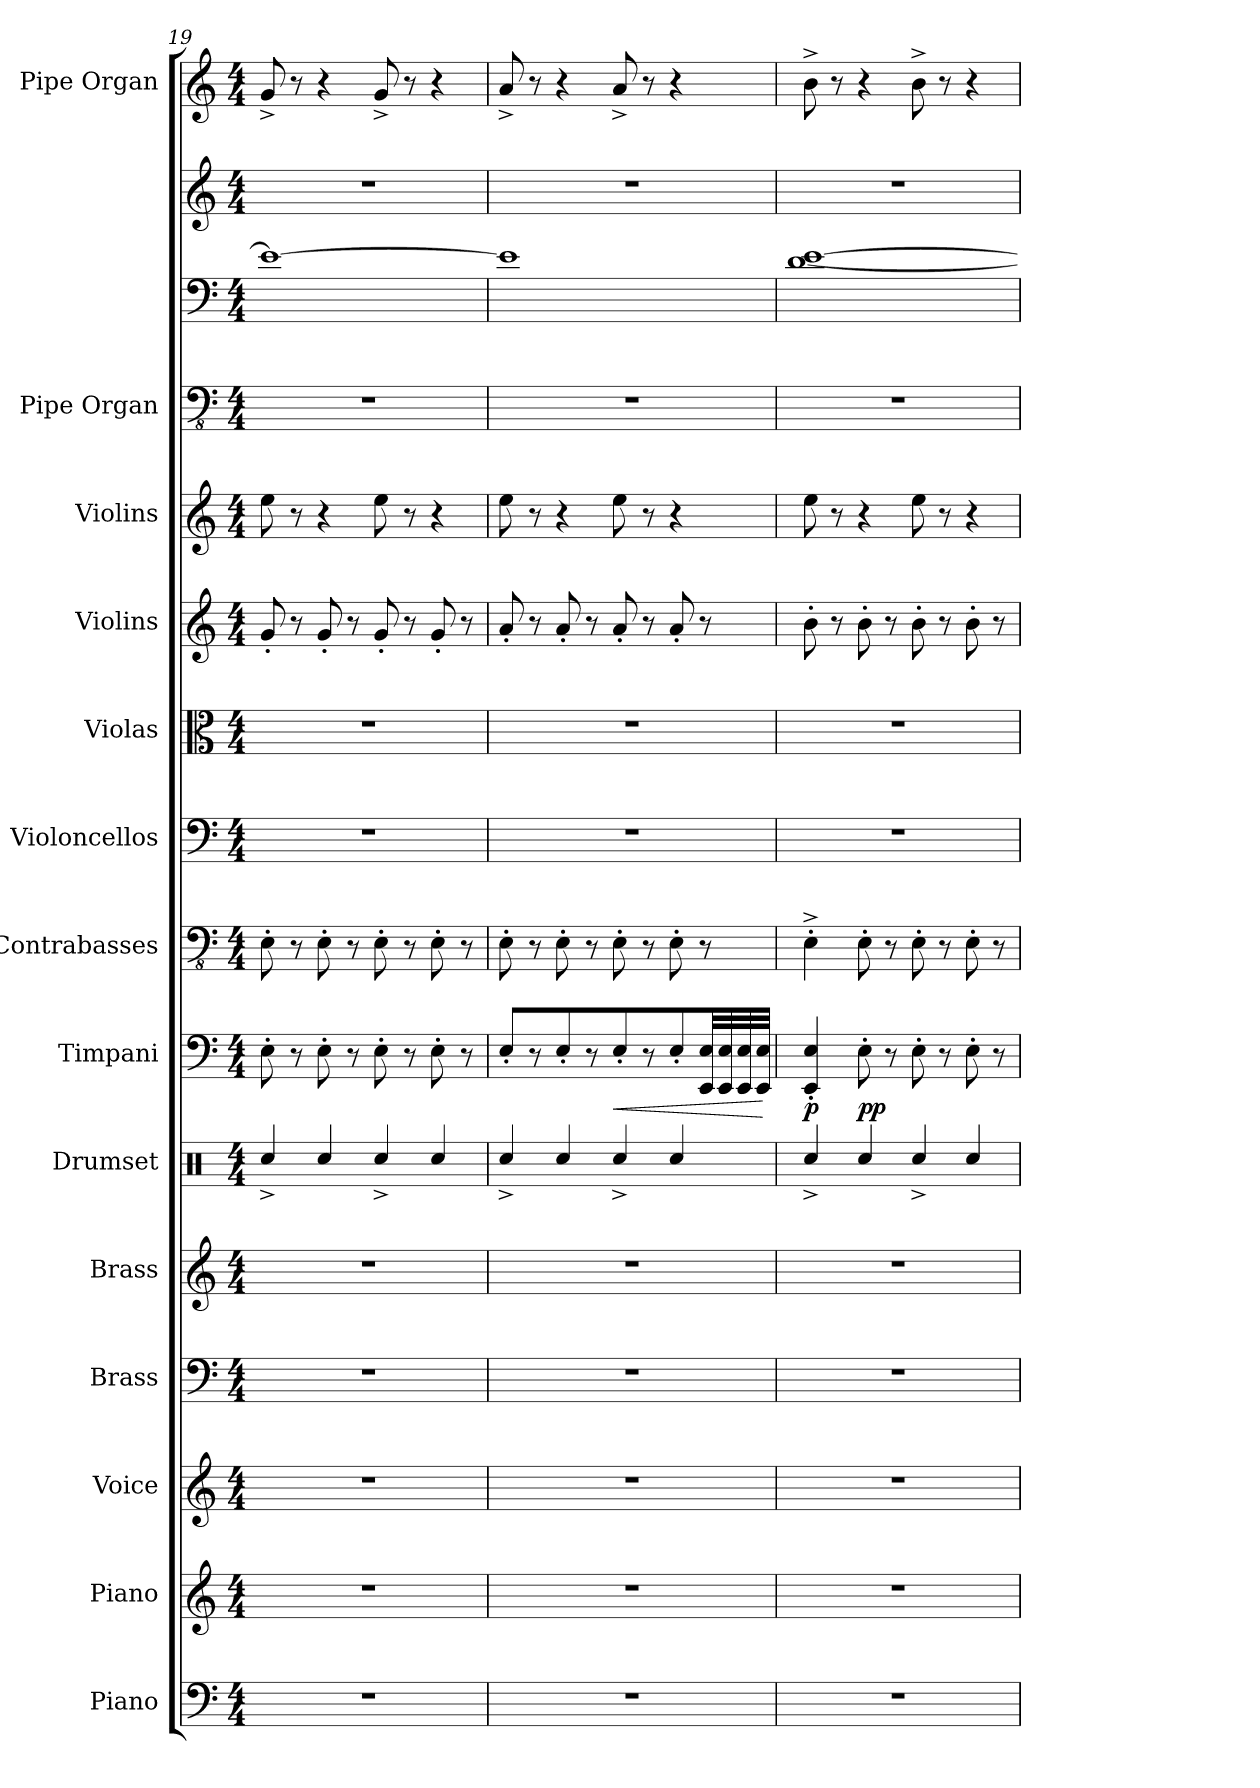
**kern	**kern	**kern	**kern	**kern	**kern	**kern	**dynam	**kern	**kern	**kern	**kern	**kern	**kern	**kern	**kern	**kern
*part14	*part13	*part12	*part11	*part10	*part9	*part8	*part8	*part7	*part6	*part5	*part4	*part3	*part2	*part2	*part2	*part1
*staff16	*staff15	*staff14	*staff13	*staff12	*staff11	*staff10	*staff10	*staff9	*staff8	*staff7	*staff6	*staff5	*staff4	*staff3	*staff2	*staff1
*I"Piano	*I"Piano	*I"Voice	*I"Brass	*I"Brass	*I"Drumset	*I"Timpani	*	*I"Contrabasses	*I"Violoncellos	*I"Violas	*I"Violins	*I"Violins	*I"Pipe Organ	*	*	*I"Pipe Organ
*I'Pno.	*I'Pno.	*I'Vo.	*I'Br.	*I'Br.	*I'Drs.	*I'Timp.	*	*I'Cbs.	*I'Vlcs.	*I'Vlas.	*I'Vlns.	*I'Vlns.	*I'Org.	*	*	*I'Org.
*clefF4	*clefG2	*clefG2	*clefF4	*clefG2	*clefX	*clefF4	*	*clefFv4	*clefF4	*clefC3	*clefG2	*clefG2	*clefFv4	*clefF4	*clefG2	*clefG2
*k[]	*k[]	*k[]	*k[]	*k[]	*k[]	*k[]	*	*k[]	*k[]	*k[]	*k[]	*k[]	*k[]	*k[]	*k[]	*k[]
*M4/4	*M4/4	*M4/4	*M4/4	*M4/4	*M4/4	*M4/4	*	*M4/4	*M4/4	*M4/4	*M4/4	*M4/4	*M4/4	*M4/4	*M4/4	*M4/4
=19	=19	=19	=19	=19	=19	=19	=19	=19	=19	=19	=19	=19	=19	=19	=19	=19
1r	1r	1r	1r	1r	4Rcc^/	8E'\	.	8EE'\	1r	1r	8g'/	8ee\	1r	1e_	1r	8g^/
.	.	.	.	.	.	8r	.	8r	.	.	8r	8r	.	.	.	8r
.	.	.	.	.	4Rcc/	8E'\	.	8EE'\	.	.	8g'/	4r	.	.	.	4r
.	.	.	.	.	.	8r	.	8r	.	.	8r	.	.	.	.	.
.	.	.	.	.	4Rcc^/	8E'\	.	8EE'\	.	.	8g'/	8ee\	.	.	.	8g^/
.	.	.	.	.	.	8r	.	8r	.	.	8r	8r	.	.	.	8r
.	.	.	.	.	4Rcc/	8E'\	.	8EE'\	.	.	8g'/	4r	.	.	.	4r
.	.	.	.	.	.	8r	.	8r	.	.	8r	.	.	.	.	.
=20	=20	=20	=20	=20	=20	=20	=20	=20	=20	=20	=20	=20	=20	=20	=20	=20
1r	1r	1r	1r	1r	4Rcc^/	8E'\	.	8EE'\	1r	1r	8a'/	8ee\	1r	1e]	1r	8a^/
.	.	.	.	.	.	8r	.	8r	.	.	8r	8r	.	.	.	8r
.	.	.	.	.	4Rcc/	8E'\	.	8EE'\	.	.	8a'/	4r	.	.	.	4r
.	.	.	.	.	.	8r	.	8r	.	.	8r	.	.	.	.	.
!	!	!	!	!	!	!	!LO:HP:b	!	!	!	!	!	!	!	!	!
.	.	.	.	.	4Rcc^/	8E'\	<	8EE'\	.	.	8a'/	8ee\	.	.	.	8a^/
.	.	.	.	.	.	8r	.	8r	.	.	8r	8r	.	.	.	8r
.	.	.	.	.	4Rcc/	8E'/L	.	8EE'\	.	.	8a'/	4r	.	.	.	4r
*	*	*	*	*	*	*tremolo	*	*	*	*	*	*	*	*	*	*
.	.	.	.	.	.	32EE/ 32E/	.	8r	.	.	8r	.	.	.	.	.
.	.	.	.	.	.	32EE/ 32E/	.	.	.	.	.	.	.	.	.	.
.	.	.	.	.	.	32EE/ 32E/	.	.	.	.	.	.	.	.	.	.
.	.	.	.	.	.	32EE/ 32E/JJJ	.	.	.	.	.	.	.	.	.	.
*	*	*	*	*	*	*Xtremolo	*	*	*	*	*	*	*	*	*	*
.	.	.	.	.	.	.	[	.	.	.	.	.	.	.	.	.
=21	=21	=21	=21	=21	=21	=21	=21	=21	=21	=21	=21	=21	=21	=21	=21	=21
!	!	!	!	!	!	!	!LO:DY:b	!	!	!	!	!	!	!	!	!
1r	1r	1r	1r	1r	4Rcc^/	4EE/' 4E/'	p	4EE'^\	1r	1r	8b'\	8ee\	1r	[1d [1e	1r	8b^\
.	.	.	.	.	.	.	.	.	.	.	8r	8r	.	.	.	8r
!	!	!	!	!	!	!	!LO:DY:b	!	!	!	!	!	!	!	!	!
.	.	.	.	.	4Rcc/	8E'\	pp	8EE'\	.	.	8b'\	4r	.	.	.	4r
.	.	.	.	.	.	8r	.	8r	.	.	8r	.	.	.	.	.
.	.	.	.	.	4Rcc^/	8E'\	.	8EE'\	.	.	8b'\	8ee\	.	.	.	8b^\
.	.	.	.	.	.	8r	.	8r	.	.	8r	8r	.	.	.	8r
.	.	.	.	.	4Rcc/	8E'\	.	8EE'\	.	.	8b'\	4r	.	.	.	4r
.	.	.	.	.	.	8r	.	8r	.	.	8r	.	.	.	.	.
=	=	=	=	=	=	=	=	=	=	=	=	=	=	=	=	=
*-	*-	*-	*-	*-	*-	*-	*-	*-	*-	*-	*-	*-	*-	*-	*-	*-
